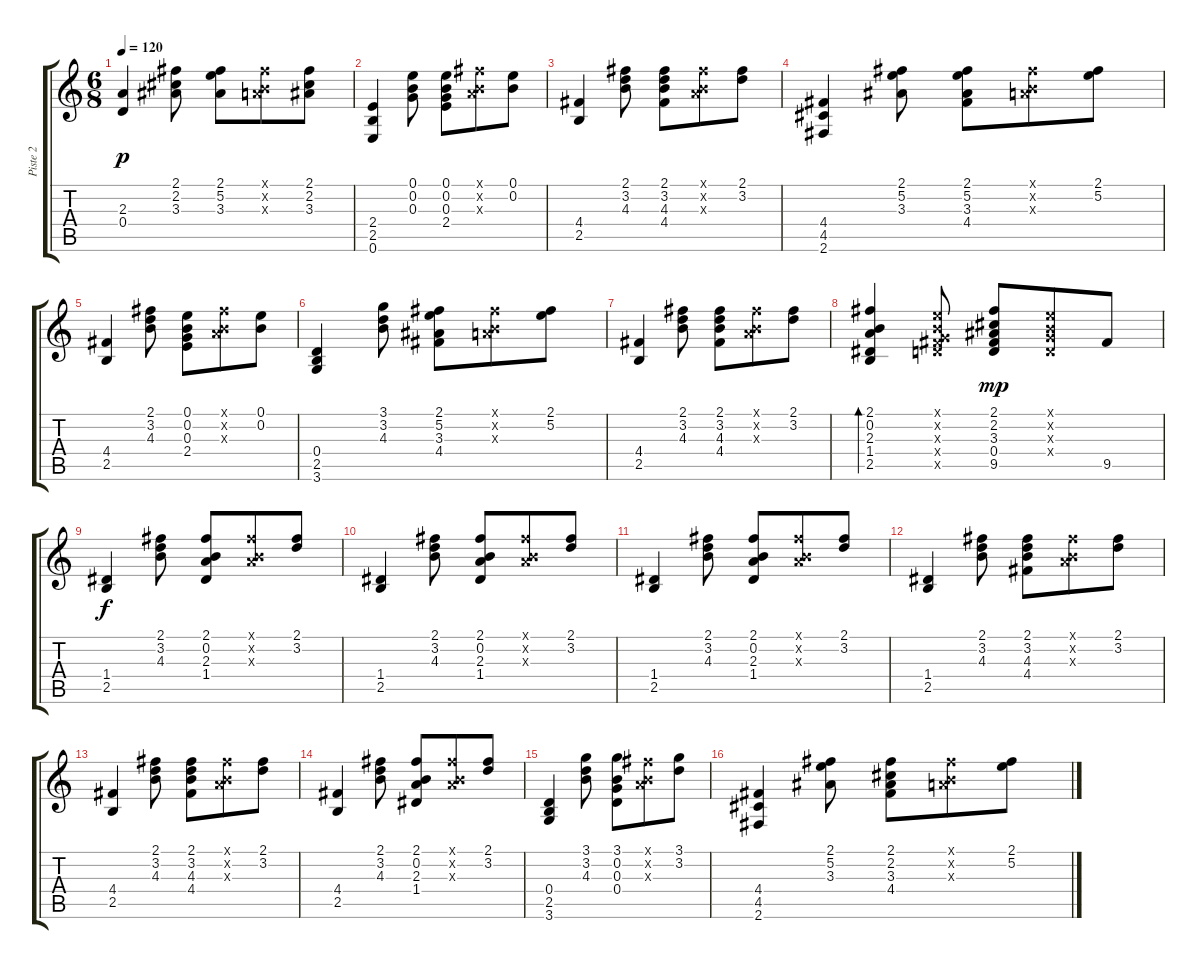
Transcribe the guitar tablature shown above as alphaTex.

\track ("Piste 2" "Piste 2") {instrument electricguitarmuted}
\staff {score tabs}
\tuning (E4 B3 G3 D3 A2 E2) {hide}
\ts (6 8)
\tempo 120
\clef g2
\ks c
(2.3 0.4).4{dy p} (2.1 2.2 3.3).8 (2.1 5.2 3.3).8 (2.1{x} 0.2{x} 2.3{x}).8 (2.1 2.2 3.3).8 |
(2.4 2.5 0.6).4 (0.1 0.2 0.3).8 (0.1 0.2 0.3 2.4).8 (2.1{x} 0.2{x} 2.3{x}).8 (0.1 0.2).8 |
(4.4 2.5).4 (2.1 3.2 4.3).8 (2.1 3.2 4.3 4.4).8 (2.1{x} 0.2{x} 2.3{x}).8 (2.1 3.2).8 |
(4.4 4.5 2.6).4 (2.1 5.2 3.3).8 (2.1 5.2 3.3 4.4).8 (2.1{x} 0.2{x} 2.3{x}).8 (2.1 5.2).8 |
(4.4 2.5).4 (2.1 3.2 4.3).8 (0.1 0.2 0.3 2.4).8 (2.1{x} 0.2{x} 2.3{x}).8 (0.1 0.2).8 |
(0.4 2.5 3.6).4 (3.1 3.2 4.3).8 (2.1 5.2 3.3 4.4).8 (2.1{x} 0.2{x} 2.3{x}).8 (2.1 5.2).8 |
(4.4 2.5).4 (2.1 3.2 4.3).8 (2.1 3.2 4.3 4.4).8 (2.1{x} 0.2{x} 2.3{x}).8 (2.1 3.2).8 |
(2.1 0.2 2.3 1.4 2.5).4{bd 480} (0.1{x} 0.2{x} 0.3{x} 0.4{x} 9.5{x}).8 (2.1 2.2 3.3 0.4 9.5).8{dy mp} (0.1{x} 0.2{x} 0.3{x} 0.4{x}).8 9.5.8 |
(1.4 2.5).4{dy f} (2.1 3.2 4.3).8 (2.1 0.2 2.3 1.4).8 (2.1{x} 0.2{x} 2.3{x}).8 (2.1 3.2).8 |
(1.4 2.5).4 (2.1 3.2 4.3).8 (2.1 0.2 2.3 1.4).8 (2.1{x} 0.2{x} 2.3{x}).8 (2.1 3.2).8 |
(1.4 2.5).4 (2.1 3.2 4.3).8 (2.1 0.2 2.3 1.4).8 (2.1{x} 0.2{x} 2.3{x}).8 (2.1 3.2).8 |
(1.4 2.5).4 (2.1 3.2 4.3).8 (2.1 3.2 4.3 4.4).8 (2.1{x} 0.2{x} 2.3{x}).8 (2.1 3.2).8 |
(4.4 2.5).4 (2.1 3.2 4.3).8 (2.1 3.2 4.3 4.4).8 (2.1{x} 0.2{x} 2.3{x}).8 (2.1 3.2).8 |
(4.4 2.5).4 (2.1 3.2 4.3).8 (2.1 0.2 2.3 1.4).8 (2.1{x} 0.2{x} 2.3{x}).8 (2.1 3.2).8 |
(0.4 2.5 3.6).4 (3.1 3.2 4.3).8 (3.1 0.2 0.3 0.4).8 (2.1{x} 0.2{x} 2.3{x}).8 (3.1 3.2).8 |
(4.4 4.5 2.6).4 (2.1 5.2 3.3).8 (2.1 2.2 3.3 4.4).8 (2.1{x} 0.2{x} 2.3{x}).8 (2.1 5.2).8
